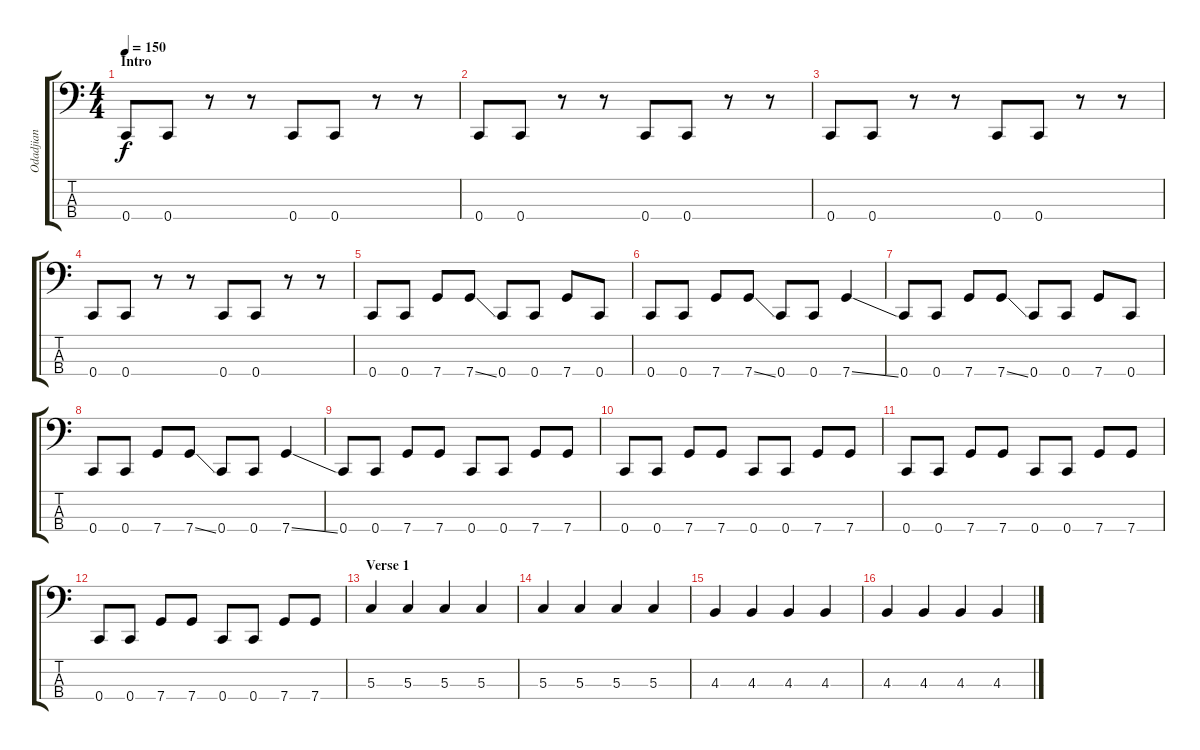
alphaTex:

\track ("Odadjian" "Odadjian") {instrument electricbasspick}
\staff {score tabs}
\tuning (F2 C2 G1 C1) {hide}
\ts (4 4)
\section ("" "Intro")
\tempo 150
\clef f4
\ks c
0.4.8{dy f instrument electricbasspick} 0.4.8 r.8 r.8 0.4.8 0.4.8 r.8 r.8 |
0.4.8 0.4.8 r.8 r.8 0.4.8 0.4.8 r.8 r.8 |
0.4.8 0.4.8 r.8 r.8 0.4.8 0.4.8 r.8 r.8 |
0.4.8 0.4.8 r.8 r.8 0.4.8 0.4.8 r.8 r.8 |
0.4.8 0.4.8 7.4.8 7.4{ss}.8 0.4.8 0.4.8 7.4.8 0.4.8 |
0.4.8 0.4.8 7.4.8 7.4{ss}.8 0.4.8 0.4.8 7.4{ss}.4 |
0.4.8 0.4.8 7.4.8 7.4{ss}.8 0.4.8 0.4.8 7.4.8 0.4.8 |
0.4.8 0.4.8 7.4.8 7.4{ss}.8 0.4.8 0.4.8 7.4{ss}.4 |
0.4.8 0.4.8 7.4.8 7.4.8 0.4.8 0.4.8 7.4.8 7.4.8 |
0.4.8 0.4.8 7.4.8 7.4.8 0.4.8 0.4.8 7.4.8 7.4.8 |
0.4.8 0.4.8 7.4.8 7.4.8 0.4.8 0.4.8 7.4.8 7.4.8 |
0.4.8 0.4.8 7.4.8 7.4.8 0.4.8 0.4.8 7.4.8 7.4.8 |
\section ("" "Verse 1")
5.3.4 5.3.4 5.3.4 5.3.4 |
5.3.4 5.3.4 5.3.4 5.3.4 |
4.3.4 4.3.4 4.3.4 4.3.4 |
4.3.4 4.3.4 4.3.4 4.3.4
